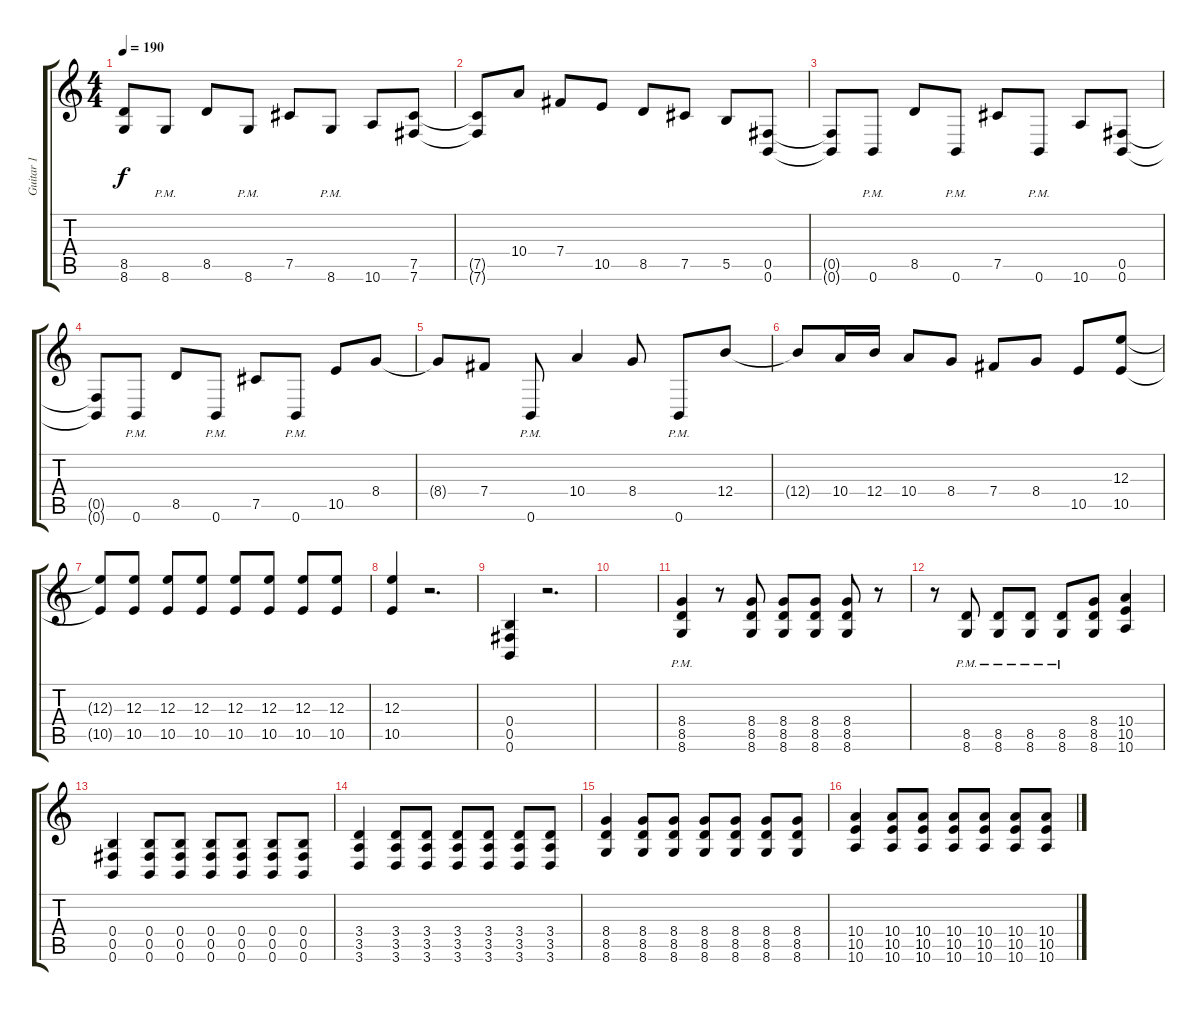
\track ("Guitar 1" "Guitar 1") {instrument distortionguitar}
\staff {score tabs}
\tuning (Db4 Ab3 E3 B2 Gb2 B1) {hide}
\ts (4 4)
\tempo 190
\clef g2
\ks c
(8.5{t} 8.6{t}).8{dy f} 8.6{pm}.8 8.5.8 8.6{pm}.8 7.5.8 8.6{pm}.8 10.6.8 (7.5 7.6).8 |
(7.5{t} 7.6{t}).8 10.4.8 7.4.8 10.5.8 8.5.8 7.5.8 5.5.8 (0.5 0.6).8 |
(0.5{t} 0.6{t}).8 0.6{pm}.8 8.5.8 0.6{pm}.8 7.5.8 0.6{pm}.8 10.6.8 (0.5 0.6).8 |
(0.5{t} 0.6{t}).8 0.6{pm}.8 8.5.8 0.6{pm}.8 7.5.8 0.6{pm}.8 10.5.8 8.4.8 |
8.4{t}.8 7.4.8 0.6{pm}.8 10.4.4 8.4.8 0.6{pm}.8 12.4.8 |
12.4{t}.8 10.4.16 12.4.16 10.4.8 8.4.8 7.4.8 8.4.8 10.5.8 (12.3 10.5).8 |
(12.3{t} 10.5{t}).8 (12.3 10.5).8 (12.3 10.5).8 (12.3 10.5).8 (12.3 10.5).8 (12.3 10.5).8 (12.3 10.5).8 (12.3 10.5).8 |
(12.3 10.5).4 r.2{d} |
(0.4 0.5 0.6).4 r.2{d} |
|
(8.4{pm} 8.5{pm} 8.6{pm}).4 r.8 (8.4 8.5 8.6).8 (8.4 8.5 8.6).8 (8.4 8.5 8.6).8 (8.4 8.5 8.6).8 r.8 |
r.8 (8.5{pm} 8.6{pm}).8 (8.5{pm} 8.6{pm}).8 (8.5{pm} 8.6{pm}).8 (8.5{pm} 8.6{pm}).8 (8.4 8.5 8.6).8 (10.4 10.5 10.6).4 |
(0.4 0.5 0.6).4 (0.4 0.5 0.6).8 (0.4 0.5 0.6).8 (0.4 0.5 0.6).8 (0.4 0.5 0.6).8 (0.4 0.5 0.6).8 (0.4 0.5 0.6).8 |
(3.4 3.5 3.6).4 (3.4 3.5 3.6).8 (3.4 3.5 3.6).8 (3.4 3.5 3.6).8 (3.4 3.5 3.6).8 (3.4 3.5 3.6).8 (3.4 3.5 3.6).8 |
(8.4 8.5 8.6).4 (8.4 8.5 8.6).8 (8.4 8.5 8.6).8 (8.4 8.5 8.6).8 (8.4 8.5 8.6).8 (8.4 8.5 8.6).8 (8.4 8.5 8.6).8 |
(10.4 10.5 10.6).4 (10.4 10.5 10.6).8 (10.4 10.5 10.6).8 (10.4 10.5 10.6).8 (10.4 10.5 10.6).8 (10.4 10.5 10.6).8 (10.4 10.5 10.6).8
